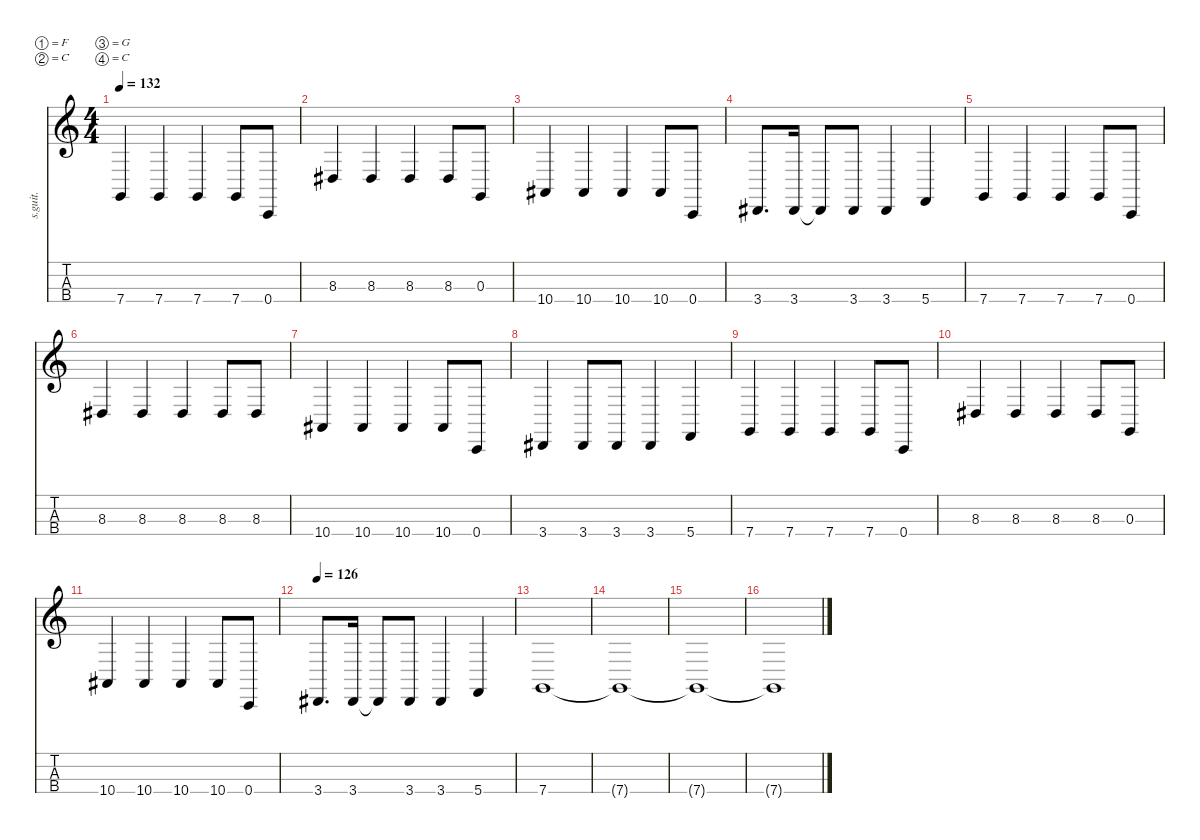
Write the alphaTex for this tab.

\defaultSystemsLayout 4
\hideDynamics
\bracketExtendMode nobrackets
\track ("Shavo Odadjian" "s.guit.") {instrument electricbasspick}
\staff {score tabs}
\tuning (F2 C2 G1 C1)
\ts (4 4)
\tempo 132
\clef g2
\ks c
7.4.4{lyrics (0 "") lyrics (1 "") lyrics (2 "") lyrics (3 "") lyrics (4 "") dy f} 7.4.4{lyrics (0 "") lyrics (1 "") lyrics (2 "") lyrics (3 "") lyrics (4 "")} 7.4.4{lyrics (0 "") lyrics (1 "") lyrics (2 "") lyrics (3 "") lyrics (4 "")} 7.4.8{lyrics (0 "") lyrics (1 "") lyrics (2 "") lyrics (3 "") lyrics (4 "")} 0.4.8{lyrics (0 "") lyrics (1 "") lyrics (2 "") lyrics (3 "") lyrics (4 "")} |
8.3{acc #}.4{lyrics (0 "") lyrics (1 "") lyrics (2 "") lyrics (3 "") lyrics (4 "")} 8.3{acc #}.4{lyrics (0 "") lyrics (1 "") lyrics (2 "") lyrics (3 "") lyrics (4 "")} 8.3{acc #}.4{lyrics (0 "") lyrics (1 "") lyrics (2 "") lyrics (3 "") lyrics (4 "")} 8.3{acc #}.8{lyrics (0 "") lyrics (1 "") lyrics (2 "") lyrics (3 "") lyrics (4 "")} 0.3.8{lyrics (0 "") lyrics (1 "") lyrics (2 "") lyrics (3 "") lyrics (4 "")} |
10.4{acc #}.4{lyrics (0 "") lyrics (1 "") lyrics (2 "") lyrics (3 "") lyrics (4 "")} 10.4{acc #}.4{lyrics (0 "") lyrics (1 "") lyrics (2 "") lyrics (3 "") lyrics (4 "")} 10.4{acc #}.4{lyrics (0 "") lyrics (1 "") lyrics (2 "") lyrics (3 "") lyrics (4 "")} 10.4{acc #}.8{lyrics (0 "") lyrics (1 "") lyrics (2 "") lyrics (3 "") lyrics (4 "")} 0.4.8{lyrics (0 "") lyrics (1 "") lyrics (2 "") lyrics (3 "") lyrics (4 "")} |
3.4{acc #}.8{d lyrics (0 "") lyrics (1 "") lyrics (2 "") lyrics (3 "") lyrics (4 "")} 3.4{acc #}.16{lyrics (0 "") lyrics (1 "") lyrics (2 "") lyrics (3 "") lyrics (4 "")} 3.4{t acc #}.8{lyrics (0 "") lyrics (1 "") lyrics (2 "") lyrics (3 "") lyrics (4 "")} 3.4{acc #}.8{lyrics (0 "") lyrics (1 "") lyrics (2 "") lyrics (3 "") lyrics (4 "")} 3.4{acc #}.4{lyrics (0 "") lyrics (1 "") lyrics (2 "") lyrics (3 "") lyrics (4 "")} 5.4.4{lyrics (0 "") lyrics (1 "") lyrics (2 "") lyrics (3 "") lyrics (4 "")} |
7.4.4{lyrics (0 "") lyrics (1 "") lyrics (2 "") lyrics (3 "") lyrics (4 "")} 7.4.4{lyrics (0 "") lyrics (1 "") lyrics (2 "") lyrics (3 "") lyrics (4 "")} 7.4.4{lyrics (0 "") lyrics (1 "") lyrics (2 "") lyrics (3 "") lyrics (4 "")} 7.4.8{lyrics (0 "") lyrics (1 "") lyrics (2 "") lyrics (3 "") lyrics (4 "")} 0.4.8{lyrics (0 "") lyrics (1 "") lyrics (2 "") lyrics (3 "") lyrics (4 "")} |
8.3{acc #}.4{lyrics (0 "") lyrics (1 "") lyrics (2 "") lyrics (3 "") lyrics (4 "")} 8.3{acc #}.4{lyrics (0 "") lyrics (1 "") lyrics (2 "") lyrics (3 "") lyrics (4 "")} 8.3{acc #}.4{lyrics (0 "") lyrics (1 "") lyrics (2 "") lyrics (3 "") lyrics (4 "")} 8.3{acc #}.8{lyrics (0 "") lyrics (1 "") lyrics (2 "") lyrics (3 "") lyrics (4 "")} 8.3{acc #}.8{lyrics (0 "") lyrics (1 "") lyrics (2 "") lyrics (3 "") lyrics (4 "")} |
10.4{acc #}.4{lyrics (0 "") lyrics (1 "") lyrics (2 "") lyrics (3 "") lyrics (4 "")} 10.4{acc #}.4{lyrics (0 "") lyrics (1 "") lyrics (2 "") lyrics (3 "") lyrics (4 "")} 10.4{acc #}.4{lyrics (0 "") lyrics (1 "") lyrics (2 "") lyrics (3 "") lyrics (4 "")} 10.4{acc #}.8{lyrics (0 "") lyrics (1 "") lyrics (2 "") lyrics (3 "") lyrics (4 "")} 0.4.8{lyrics (0 "") lyrics (1 "") lyrics (2 "") lyrics (3 "") lyrics (4 "")} |
3.4{acc #}.4{lyrics (0 "") lyrics (1 "") lyrics (2 "") lyrics (3 "") lyrics (4 "")} 3.4{acc #}.8{lyrics (0 "") lyrics (1 "") lyrics (2 "") lyrics (3 "") lyrics (4 "")} 3.4{acc #}.8{lyrics (0 "") lyrics (1 "") lyrics (2 "") lyrics (3 "") lyrics (4 "")} 3.4{acc #}.4{lyrics (0 "") lyrics (1 "") lyrics (2 "") lyrics (3 "") lyrics (4 "")} 5.4.4{lyrics (0 "") lyrics (1 "") lyrics (2 "") lyrics (3 "") lyrics (4 "")} |
7.4.4{lyrics (0 "") lyrics (1 "") lyrics (2 "") lyrics (3 "") lyrics (4 "")} 7.4.4{lyrics (0 "") lyrics (1 "") lyrics (2 "") lyrics (3 "") lyrics (4 "")} 7.4.4{lyrics (0 "") lyrics (1 "") lyrics (2 "") lyrics (3 "") lyrics (4 "")} 7.4.8{lyrics (0 "") lyrics (1 "") lyrics (2 "") lyrics (3 "") lyrics (4 "")} 0.4.8{lyrics (0 "") lyrics (1 "") lyrics (2 "") lyrics (3 "") lyrics (4 "")} |
8.3{acc #}.4{lyrics (0 "") lyrics (1 "") lyrics (2 "") lyrics (3 "") lyrics (4 "")} 8.3{acc #}.4{lyrics (0 "") lyrics (1 "") lyrics (2 "") lyrics (3 "") lyrics (4 "")} 8.3{acc #}.4{lyrics (0 "") lyrics (1 "") lyrics (2 "") lyrics (3 "") lyrics (4 "")} 8.3{acc #}.8{lyrics (0 "") lyrics (1 "") lyrics (2 "") lyrics (3 "") lyrics (4 "")} 0.3.8{lyrics (0 "") lyrics (1 "") lyrics (2 "") lyrics (3 "") lyrics (4 "")} |
10.4{acc #}.4{lyrics (0 "") lyrics (1 "") lyrics (2 "") lyrics (3 "") lyrics (4 "")} 10.4{acc #}.4{lyrics (0 "") lyrics (1 "") lyrics (2 "") lyrics (3 "") lyrics (4 "")} 10.4{acc #}.4{lyrics (0 "") lyrics (1 "") lyrics (2 "") lyrics (3 "") lyrics (4 "")} 10.4{acc #}.8{lyrics (0 "") lyrics (1 "") lyrics (2 "") lyrics (3 "") lyrics (4 "")} 0.4.8{lyrics (0 "") lyrics (1 "") lyrics (2 "") lyrics (3 "") lyrics (4 "")} |
\tempo 126
3.4{acc #}.8{d lyrics (0 "") lyrics (1 "") lyrics (2 "") lyrics (3 "") lyrics (4 "")} 3.4{acc #}.16{lyrics (0 "") lyrics (1 "") lyrics (2 "") lyrics (3 "") lyrics (4 "")} 3.4{t acc #}.8{lyrics (0 "") lyrics (1 "") lyrics (2 "") lyrics (3 "") lyrics (4 "")} 3.4{acc #}.8{lyrics (0 "") lyrics (1 "") lyrics (2 "") lyrics (3 "") lyrics (4 "")} 3.4{acc #}.4{lyrics (0 "") lyrics (1 "") lyrics (2 "") lyrics (3 "") lyrics (4 "")} 5.4.4{lyrics (0 "") lyrics (1 "") lyrics (2 "") lyrics (3 "") lyrics (4 "")} |
7.4.1{lyrics (0 "") lyrics (1 "") lyrics (2 "") lyrics (3 "") lyrics (4 "")} |
7.4{t}.1{lyrics (0 "") lyrics (1 "") lyrics (2 "") lyrics (3 "") lyrics (4 "")} |
7.4{t}.1{lyrics (0 "") lyrics (1 "") lyrics (2 "") lyrics (3 "") lyrics (4 "")} |
7.4{t}.1{lyrics (0 "") lyrics (1 "") lyrics (2 "") lyrics (3 "") lyrics (4 "")}
